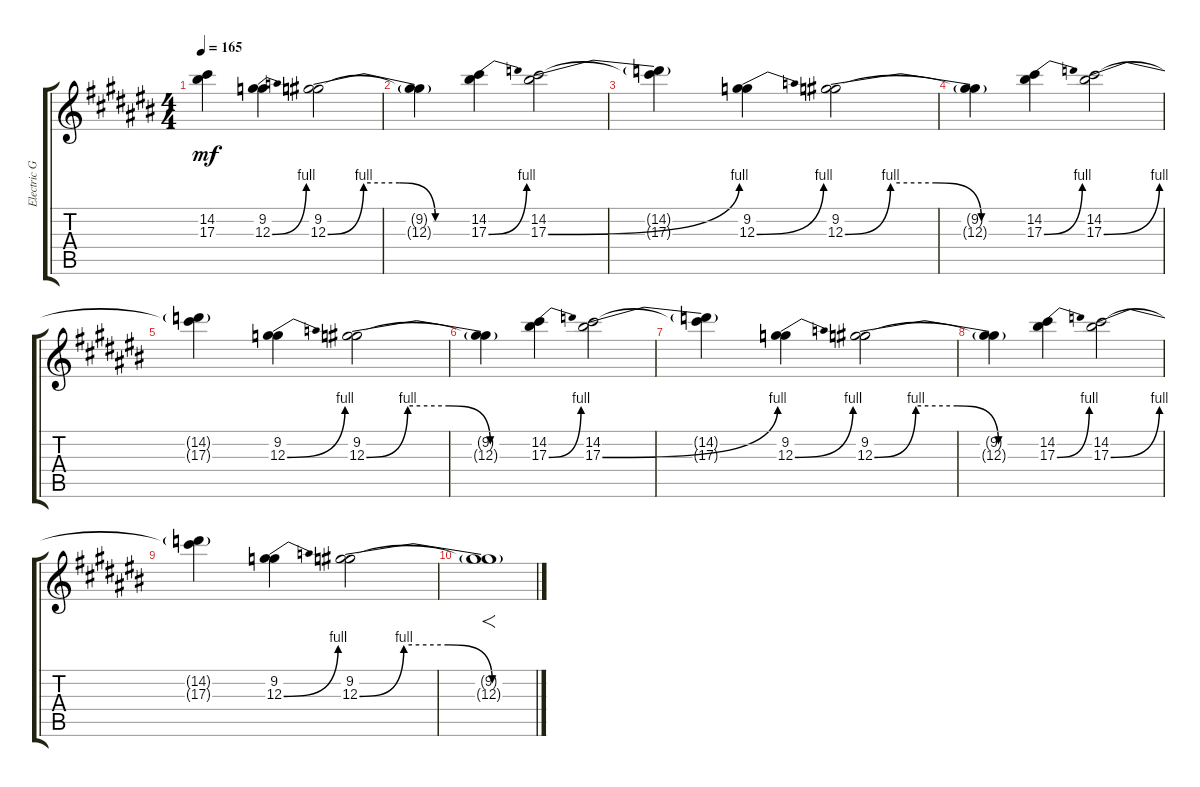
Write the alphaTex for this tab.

\track ("Electric Guitar" "Electric G") {instrument overdrivenguitar}
\staff {score tabs}
\tuning (E4 B3 G3 D3 A2 E2) {hide}
\ts (4 4)
\tempo 165
\clef g2
\ks c#
(14.2{t} 17.3{t}).4{dy mf} (9.2 12.3{be (bend 0 0 60 4)}).4 (9.2 12.3{be (custom 0 0 15 4 30 4 45 0 60 0)}).2 |
(9.2{t} 12.3{t}).4 (14.2 17.3{be (bend 0 0 60 4)}).4 (14.2 17.3{be (bend 0 0 60 4)}).2 |
(14.2{t} 17.3{t}).4 (9.2 12.3{be (bend 0 0 60 4)}).4 (9.2 12.3{be (custom 0 0 15 4 30 4 45 0 60 0)}).2 |
(9.2{t} 12.3{t}).4 (14.2 17.3{be (bend 0 0 60 4)}).4 (14.2 17.3{be (bend 0 0 60 4)}).2 |
(14.2{t} 17.3{t}).4 (9.2 12.3{be (bend 0 0 60 4)}).4 (9.2 12.3{be (custom 0 0 15 4 30 4 45 0 60 0)}).2 |
(9.2{t} 12.3{t}).4 (14.2 17.3{be (bend 0 0 60 4)}).4 (14.2 17.3{be (bend 0 0 60 4)}).2 |
(14.2{t} 17.3{t}).4 (9.2 12.3{be (bend 0 0 60 4)}).4 (9.2 12.3{be (custom 0 0 15 4 30 4 45 0 60 0)}).2 |
(9.2{t} 12.3{t}).4 (14.2 17.3{be (bend 0 0 60 4)}).4 (14.2 17.3{be (bend 0 0 60 4)}).2 |
(14.2{t} 17.3{t}).4 (9.2 12.3{be (bend 0 0 60 4)}).4 (9.2 12.3{be (custom 0 0 15 4 30 4 45 0 60 0)}).2 |
(9.2{t} 12.3{t}).1{f}
